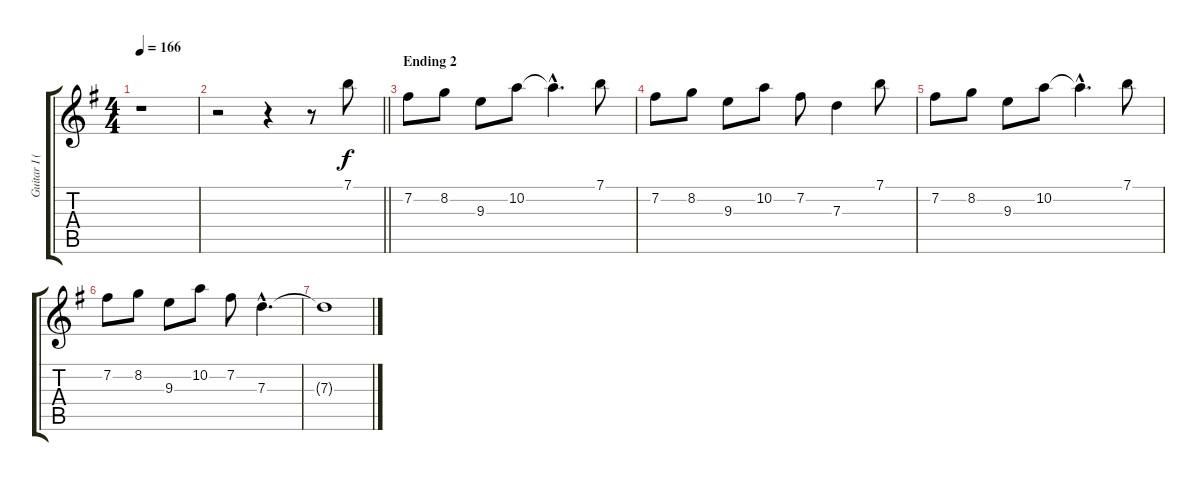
\track ("Guitar I (Jun)" "Guitar I (") {instrument electricguitarjazz}
\staff {score tabs}
\tuning (E4 B3 G3 D3 A2 E2) {hide}
\ts (4 4)
\tempo 166
\clef g2
\ks g
r.1{dy f} |
\barLineRight lightlight
r.2 r.4 r.8 7.1.8 |
\section ("" "Ending 2")
7.2.8 8.2.8 9.3.8 10.2.8 10.2{hac t}.4{d} 7.1.8 |
7.2.8 8.2.8 9.3.8 10.2.8 7.2.8 7.3.4 7.1.8 |
7.2.8 8.2.8 9.3.8 10.2.8 10.2{hac t}.4{d} 7.1.8 |
7.2.8 8.2.8 9.3.8 10.2.8 7.2.8 7.3{hac}.4{d} |
7.3{t}.1
